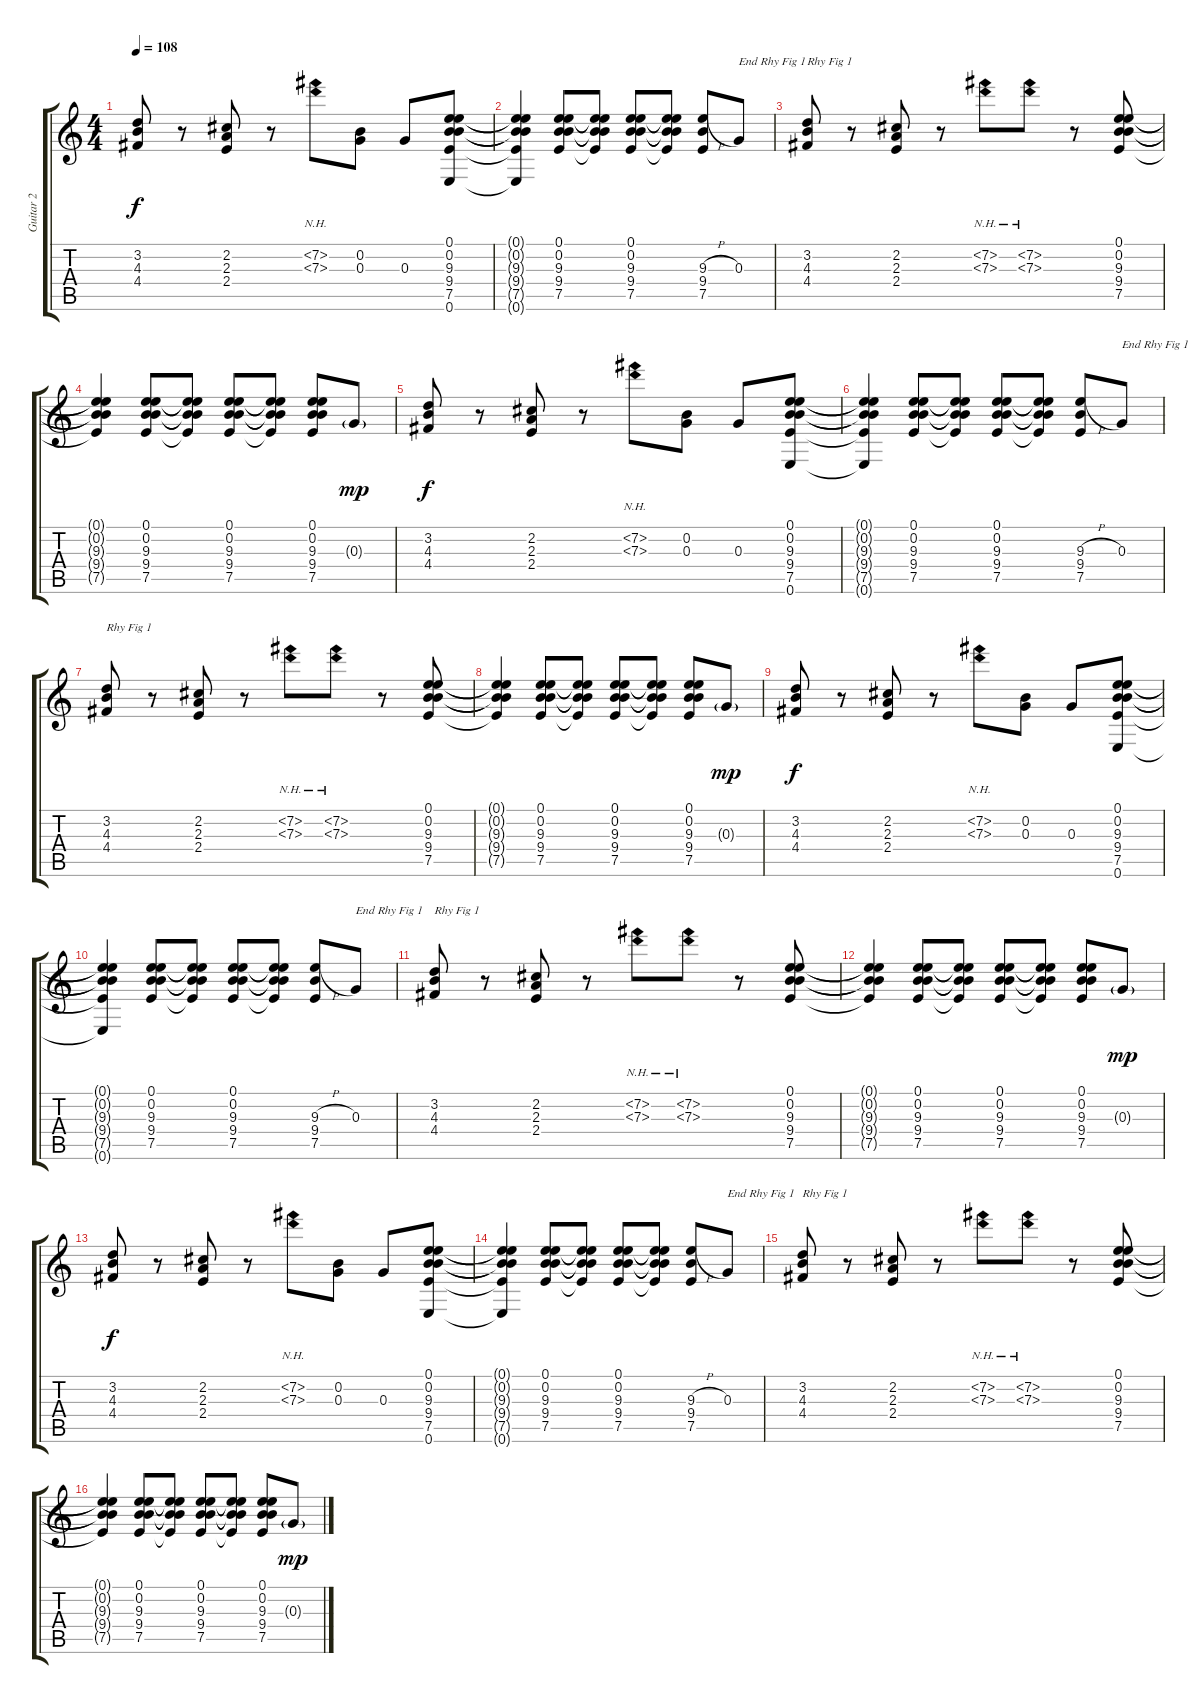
\track ("Guitar 2" "Guitar 2") {instrument electricguitarclean}
\staff {score tabs}
\tuning (E4 B3 G3 D3 A2 E2) {hide}
\ts (4 4)
\tempo 108
\clef g2
\ks c
(3.2 4.3 4.4).8{dy f} r.8 (2.2 2.3 2.4).8 r.8 (7.2{nh} 7.3{nh}).8 (0.2 0.3).8 0.3.8 (0.1 0.2 9.3 9.4 7.5 0.6).8 |
(0.1{t} 0.2{t} 9.3{t} 9.4{t} 7.5{t} 0.6{t}).4 (0.1 0.2 9.3 9.4 7.5).8 (0.1{t} 0.2{t} 9.3{t} 9.4{t} 7.5{t}).8 (0.1 0.2 9.3 9.4 7.5).8 (0.1{t} 0.2{t} 9.3{t} 9.4{t} 7.5{t}).8 (9.3{h} 9.4 7.5).8 0.3.8{txt "End Rhy Fig 1"} |
(3.2 4.3 4.4).8{txt "Rhy Fig 1"} r.8 (2.2 2.3 2.4).8 r.8 (7.2{nh} 7.3{nh}).8 (7.2{nh} 7.3{nh}).8 r.8 (0.1 0.2 9.3 9.4 7.5).8 |
(0.1{t} 0.2{t} 9.3{t} 9.4{t} 7.5{t}).4 (0.1 0.2 9.3 9.4 7.5).8 (0.1{t} 0.2{t} 9.3{t} 9.4{t} 7.5{t}).8 (0.1 0.2 9.3 9.4 7.5).8 (0.1{t} 0.2{t} 9.3{t} 9.4{t} 7.5{t}).8 (0.1 0.2 9.3 9.4 7.5).8 0.3{g}.8{dy mp} |
(3.2 4.3 4.4).8{dy f} r.8 (2.2 2.3 2.4).8 r.8 (7.2{nh} 7.3{nh}).8 (0.2 0.3).8 0.3.8 (0.1 0.2 9.3 9.4 7.5 0.6).8 |
(0.1{t} 0.2{t} 9.3{t} 9.4{t} 7.5{t} 0.6{t}).4 (0.1 0.2 9.3 9.4 7.5).8 (0.1{t} 0.2{t} 9.3{t} 9.4{t} 7.5{t}).8 (0.1 0.2 9.3 9.4 7.5).8 (0.1{t} 0.2{t} 9.3{t} 9.4{t} 7.5{t}).8 (9.3{h} 9.4 7.5).8 0.3.8{txt "End Rhy Fig 1"} |
(3.2 4.3 4.4).8{txt "Rhy Fig 1"} r.8 (2.2 2.3 2.4).8 r.8 (7.2{nh} 7.3{nh}).8 (7.2{nh} 7.3{nh}).8 r.8 (0.1 0.2 9.3 9.4 7.5).8 |
(0.1{t} 0.2{t} 9.3{t} 9.4{t} 7.5{t}).4 (0.1 0.2 9.3 9.4 7.5).8 (0.1{t} 0.2{t} 9.3{t} 9.4{t} 7.5{t}).8 (0.1 0.2 9.3 9.4 7.5).8 (0.1{t} 0.2{t} 9.3{t} 9.4{t} 7.5{t}).8 (0.1 0.2 9.3 9.4 7.5).8 0.3{g}.8{dy mp} |
(3.2 4.3 4.4).8{dy f} r.8 (2.2 2.3 2.4).8 r.8 (7.2{nh} 7.3{nh}).8 (0.2 0.3).8 0.3.8 (0.1 0.2 9.3 9.4 7.5 0.6).8 |
(0.1{t} 0.2{t} 9.3{t} 9.4{t} 7.5{t} 0.6{t}).4 (0.1 0.2 9.3 9.4 7.5).8 (0.1{t} 0.2{t} 9.3{t} 9.4{t} 7.5{t}).8 (0.1 0.2 9.3 9.4 7.5).8 (0.1{t} 0.2{t} 9.3{t} 9.4{t} 7.5{t}).8 (9.3{h} 9.4 7.5).8 0.3.8{txt "End Rhy Fig 1"} |
(3.2 4.3 4.4).8{txt "Rhy Fig 1"} r.8 (2.2 2.3 2.4).8 r.8 (7.2{nh} 7.3{nh}).8 (7.2{nh} 7.3{nh}).8 r.8 (0.1 0.2 9.3 9.4 7.5).8 |
(0.1{t} 0.2{t} 9.3{t} 9.4{t} 7.5{t}).4 (0.1 0.2 9.3 9.4 7.5).8 (0.1{t} 0.2{t} 9.3{t} 9.4{t} 7.5{t}).8 (0.1 0.2 9.3 9.4 7.5).8 (0.1{t} 0.2{t} 9.3{t} 9.4{t} 7.5{t}).8 (0.1 0.2 9.3 9.4 7.5).8 0.3{g}.8{dy mp} |
(3.2 4.3 4.4).8{dy f} r.8 (2.2 2.3 2.4).8 r.8 (7.2{nh} 7.3{nh}).8 (0.2 0.3).8 0.3.8 (0.1 0.2 9.3 9.4 7.5 0.6).8 |
(0.1{t} 0.2{t} 9.3{t} 9.4{t} 7.5{t} 0.6{t}).4 (0.1 0.2 9.3 9.4 7.5).8 (0.1{t} 0.2{t} 9.3{t} 9.4{t} 7.5{t}).8 (0.1 0.2 9.3 9.4 7.5).8 (0.1{t} 0.2{t} 9.3{t} 9.4{t} 7.5{t}).8 (9.3{h} 9.4 7.5).8 0.3.8{txt "End Rhy Fig 1"} |
(3.2 4.3 4.4).8{txt "Rhy Fig 1"} r.8 (2.2 2.3 2.4).8 r.8 (7.2{nh} 7.3{nh}).8 (7.2{nh} 7.3{nh}).8 r.8 (0.1 0.2 9.3 9.4 7.5).8 |
(0.1{t} 0.2{t} 9.3{t} 9.4{t} 7.5{t}).4 (0.1 0.2 9.3 9.4 7.5).8 (0.1{t} 0.2{t} 9.3{t} 9.4{t} 7.5{t}).8 (0.1 0.2 9.3 9.4 7.5).8 (0.1{t} 0.2{t} 9.3{t} 9.4{t} 7.5{t}).8 (0.1 0.2 9.3 9.4 7.5).8 0.3{g}.8{dy mp}
